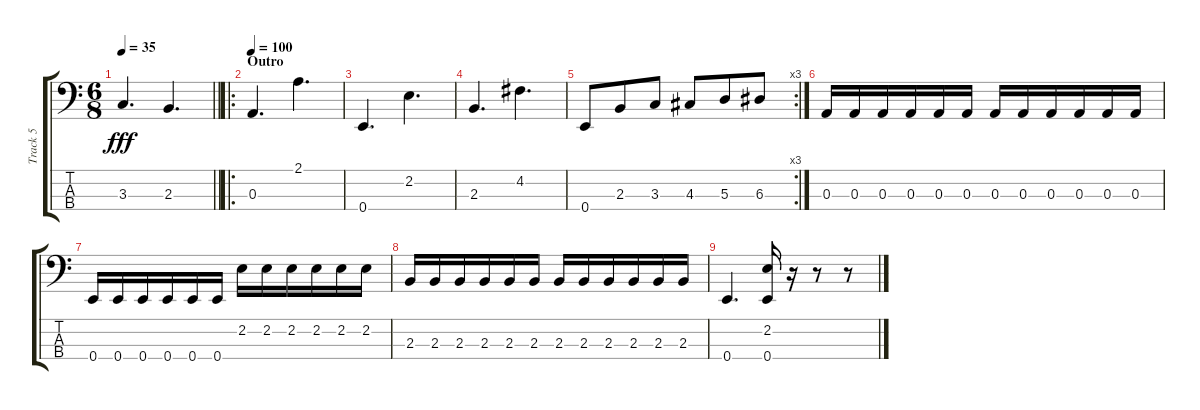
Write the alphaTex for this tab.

\track ("Track 5" "Track 5") {instrument electricbassfinger}
\staff {score tabs}
\tuning (G2 D2 A1 E1) {hide}
\ts (6 8)
\tempo 35
\clef f4
\barLineRight lightlight
\ks c
3.3.4{d dy fff} 2.3.4{d} |
\ro
\section ("" "Outro")
\tempo 100
0.3.4{d} 2.1.4{d} |
0.4.4{d} 2.2.4{d} |
2.3.4{d} 4.2.4{d} |
\rc 3
0.4.8 2.3.8 3.3.8 4.3.8 5.3.8 6.3.8 |
0.3.16 0.3.16 0.3.16 0.3.16 0.3.16 0.3.16 0.3.16 0.3.16 0.3.16 0.3.16 0.3.16 0.3.16 |
0.4.16 0.4.16 0.4.16 0.4.16 0.4.16 0.4.16 2.2.16 2.2.16 2.2.16 2.2.16 2.2.16 2.2.16 |
2.3.16 2.3.16 2.3.16 2.3.16 2.3.16 2.3.16 2.3.16 2.3.16 2.3.16 2.3.16 2.3.16 2.3.16 |
0.4.4{d} (2.2 0.4).16 r.16 r.8 r.8
